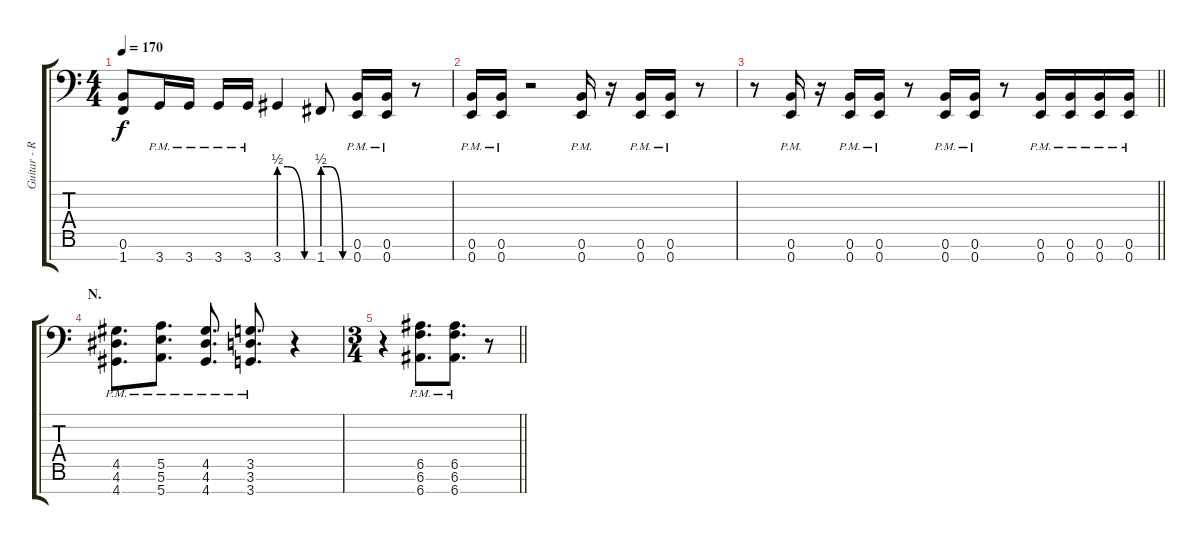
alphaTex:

\track ("Guitar - Right" "Guitar - R") {instrument distortionguitar}
\staff {score tabs}
\tuning (E4 B3 Gb3 B2 E2 B1 E1) {hide}
\ts (4 4)
\tempo 170
\clef f4
\ks c
(0.6{t} 1.7{t}).8{dy f} 3.7{pm}.16 3.7{pm}.16 3.7{pm}.16 3.7{pm}.16 3.7{be (custom 0 2 15 2 45 0 60 0)}.4 1.7{be (custom 0 2 15 2 45 0 60 0)}.8 (0.6{pm} 0.7{pm}).16 (0.6{pm} 0.7{pm}).16 r.8 |
(0.6{pm} 0.7{pm}).16 (0.6{pm} 0.7{pm}).16 r.2 (0.6{pm} 0.7{pm}).16 r.16 (0.6{pm} 0.7{pm}).16 (0.6{pm} 0.7{pm}).16 r.8 |
\barLineRight lightlight
r.8 (0.6{pm} 0.7{pm}).16 r.16 (0.6{pm} 0.7{pm}).16 (0.6{pm} 0.7{pm}).16 r.8 (0.6{pm} 0.7{pm}).16 (0.6{pm} 0.7{pm}).16 r.8 (0.6{pm} 0.7{pm}).16 (0.6{pm} 0.7{pm}).16 (0.6{pm} 0.7{pm}).16 (0.6{pm} 0.7{pm}).16 |
\section ("" "N.")
(4.5{pm} 4.6{pm} 4.7{pm}).8{d} (5.5{pm} 5.6{pm} 5.7{pm}).8{d} (4.5{pm} 4.6{pm} 4.7{pm}).8{d} (3.5{pm} 3.6{pm} 3.7{pm}).8{d} r.4 |
\ts (3 4)
\barLineRight lightlight
r.4 (6.5{pm} 6.6{pm} 6.7{pm}).8{d} (6.5{pm} 6.6{pm} 6.7{pm}).8{d} r.8
